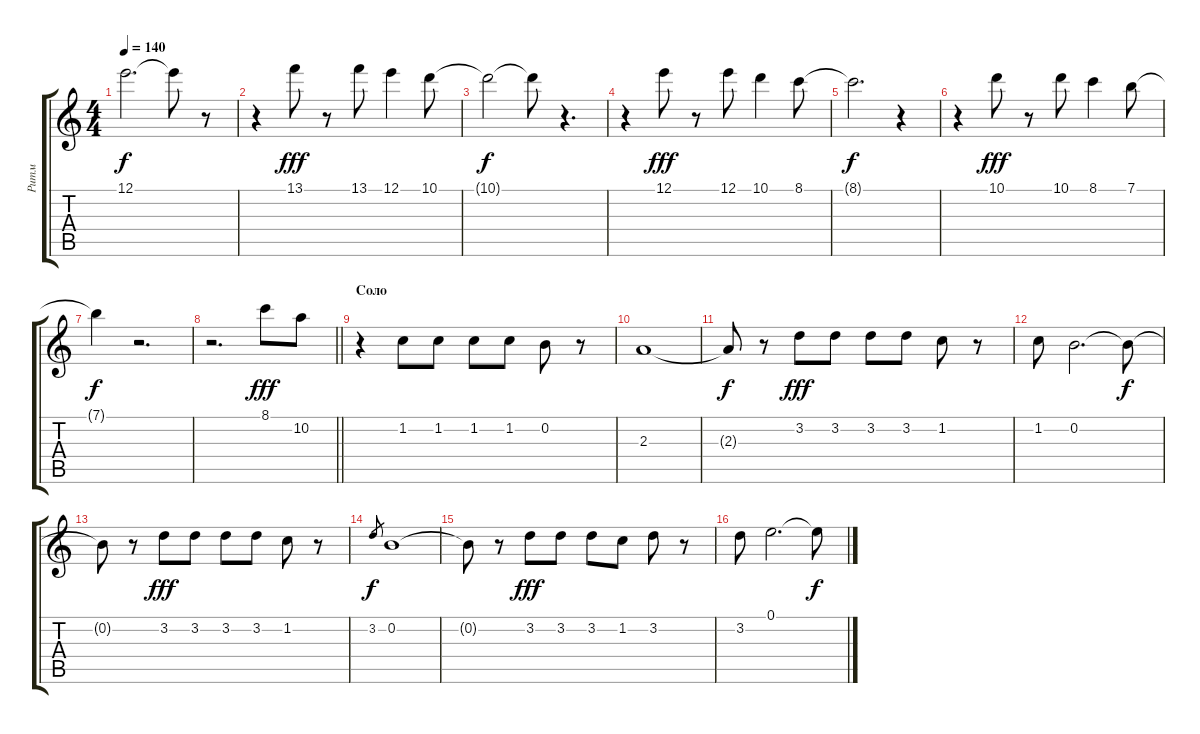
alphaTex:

\track ("Ритм" "Ритм") {instrument distortionguitar}
\staff {score tabs}
\tuning (E4 B3 G3 D3 A2 E2) {hide}
\ts (4 4)
\tempo 140
\clef g2
\ks c
12.1{t}.2{d dy f} 12.1{t}.8 r.8 |
r.4 13.1.8{dy fff} r.8 13.1.8 12.1.4 10.1.8 |
10.1{t}.2{dy f} 10.1{t}.8 r.4{d} |
r.4 12.1.8{dy fff} r.8 12.1.8 10.1.4 8.1.8 |
8.1{t}.2{d dy f} r.4 |
r.4 10.1.8{dy fff} r.8 10.1.8 8.1.4 7.1.8 |
7.1{t}.4{dy f} r.2{d} |
\barLineRight lightlight
r.2{d} 8.1.8{dy fff} 10.2.8 |
\section ("" "Соло")
r.4 1.2.8 1.2.8 1.2.8 1.2.8 0.2.8 r.8 |
2.3.1 |
2.3{t}.8{dy f} r.8 3.2.8{dy fff} 3.2.8 3.2.8 3.2.8 1.2.8 r.8 |
1.2.8 0.2.2{d} 0.2{t}.8{dy f} |
0.2{t}.8 r.8 3.2.8{dy fff} 3.2.8 3.2.8 3.2.8 1.2.8 r.8 |
3.2.8{gr dy f} 0.2.1 |
0.2{t}.8 r.8 3.2.8{dy fff} 3.2.8 3.2.8 1.2.8 3.2.8 r.8 |
3.2.8 0.1.2{d} 0.1{t}.8{dy f}
